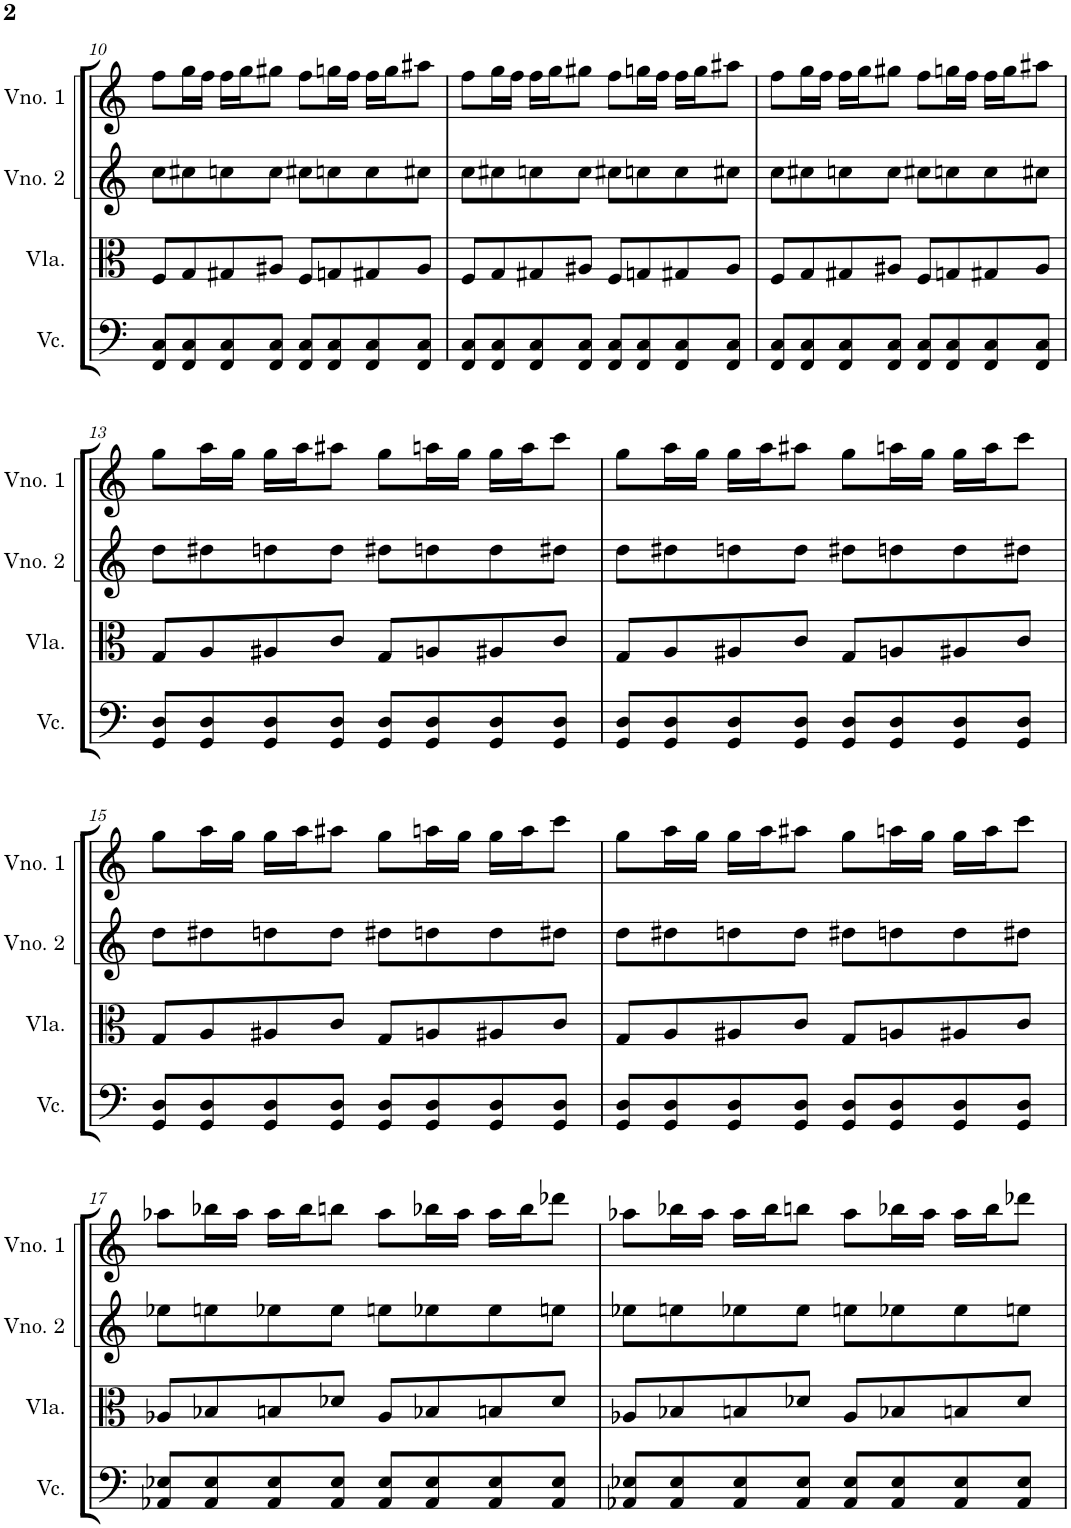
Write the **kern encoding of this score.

**kern	**kern	**kern	**kern
*part4	*part3	*part2	*part1
*staff4	*staff3	*staff2	*staff1
*I"Violoncelo	*I"Viola	*I"Violino 2	*I"Violino 1
*I'Vc.	*I'Vla.	*I'Vno. 2	*I'Vno. 1
!!LO:PB:g=z
*clefF4	*clefC3	*clefG2	*clefG2
*k[]	*k[]	*k[]	*k[]
*M4/4	*M4/4	*M4/4	*M4/4
=10	=10	=10	=10
8FF/ 8C/L	8F/L	8cc\L	8ff\L
8FF/ 8C/	8G/	8cc#X\	16gg\L
.	.	.	16ff\JJ
8FF/ 8C/	8G#X/	8ccn\	16ff\LL
.	.	.	16gg\J
8FF/ 8C/J	8A#X/J	8cc\J	8gg#X\J
8FF/ 8C/L	8F/L	8cc#X\L	8ff\L
8FF/ 8C/	8Gn/	8ccn\	16ggn\L
.	.	.	16ff\JJ
8FF/ 8C/	8G#X/	8cc\	16ff\LL
.	.	.	16gg\J
8FF/ 8C/J	8A#/J	8cc#X\J	8aa#X\J
=11	=11	=11	=11
8FF/ 8C/L	8F/L	8cc\L	8ff\L
8FF/ 8C/	8G/	8cc#X\	16gg\L
.	.	.	16ff\JJ
8FF/ 8C/	8G#X/	8ccn\	16ff\LL
.	.	.	16gg\J
8FF/ 8C/J	8A#X/J	8cc\J	8gg#X\J
8FF/ 8C/L	8F/L	8cc#X\L	8ff\L
8FF/ 8C/	8Gn/	8ccn\	16ggn\L
.	.	.	16ff\JJ
8FF/ 8C/	8G#X/	8cc\	16ff\LL
.	.	.	16gg\J
8FF/ 8C/J	8A#/J	8cc#X\J	8aa#X\J
=12	=12	=12	=12
8FF/ 8C/L	8F/L	8cc\L	8ff\L
8FF/ 8C/	8G/	8cc#X\	16gg\L
.	.	.	16ff\JJ
8FF/ 8C/	8G#X/	8ccn\	16ff\LL
.	.	.	16gg\J
8FF/ 8C/J	8A#X/J	8cc\J	8gg#X\J
8FF/ 8C/L	8F/L	8cc#X\L	8ff\L
8FF/ 8C/	8Gn/	8ccn\	16ggn\L
.	.	.	16ff\JJ
8FF/ 8C/	8G#X/	8cc\	16ff\LL
.	.	.	16gg\J
8FF/ 8C/J	8A#/J	8cc#X\J	8aa#X\J
!!LO:LB:g=z
=13	=13	=13	=13
8GG/ 8D/L	8G/L	8dd\L	8gg\L
8GG/ 8D/	8A/	8dd#X\	16aa\L
.	.	.	16gg\JJ
8GG/ 8D/	8A#X/	8ddn\	16gg\LL
.	.	.	16aa\J
8GG/ 8D/J	8c/J	8dd\J	8aa#X\J
8GG/ 8D/L	8G/L	8dd#X\L	8gg\L
8GG/ 8D/	8An/	8ddn\	16aan\L
.	.	.	16gg\JJ
8GG/ 8D/	8A#X/	8dd\	16gg\LL
.	.	.	16aa\J
8GG/ 8D/J	8c/J	8dd#X\J	8ccc\J
=14	=14	=14	=14
8GG/ 8D/L	8G/L	8dd\L	8gg\L
8GG/ 8D/	8A/	8dd#X\	16aa\L
.	.	.	16gg\JJ
8GG/ 8D/	8A#X/	8ddn\	16gg\LL
.	.	.	16aa\J
8GG/ 8D/J	8c/J	8dd\J	8aa#X\J
8GG/ 8D/L	8G/L	8dd#X\L	8gg\L
8GG/ 8D/	8An/	8ddn\	16aan\L
.	.	.	16gg\JJ
8GG/ 8D/	8A#X/	8dd\	16gg\LL
.	.	.	16aa\J
8GG/ 8D/J	8c/J	8dd#X\J	8ccc\J
!!LO:LB:g=z
=15	=15	=15	=15
8GG/ 8D/L	8G/L	8dd\L	8gg\L
8GG/ 8D/	8A/	8dd#X\	16aa\L
.	.	.	16gg\JJ
8GG/ 8D/	8A#X/	8ddn\	16gg\LL
.	.	.	16aa\J
8GG/ 8D/J	8c/J	8dd\J	8aa#X\J
8GG/ 8D/L	8G/L	8dd#X\L	8gg\L
8GG/ 8D/	8An/	8ddn\	16aan\L
.	.	.	16gg\JJ
8GG/ 8D/	8A#X/	8dd\	16gg\LL
.	.	.	16aa\J
8GG/ 8D/J	8c/J	8dd#X\J	8ccc\J
=16	=16	=16	=16
8GG/ 8D/L	8G/L	8dd\L	8gg\L
8GG/ 8D/	8A/	8dd#X\	16aa\L
.	.	.	16gg\JJ
8GG/ 8D/	8A#X/	8ddn\	16gg\LL
.	.	.	16aa\J
8GG/ 8D/J	8c/J	8dd\J	8aa#X\J
8GG/ 8D/L	8G/L	8dd#X\L	8gg\L
8GG/ 8D/	8An/	8ddn\	16aan\L
.	.	.	16gg\JJ
8GG/ 8D/	8A#X/	8dd\	16gg\LL
.	.	.	16aa\J
8GG/ 8D/J	8c/J	8dd#X\J	8ccc\J
!!LO:LB:g=z
=17	=17	=17	=17
8AA-X/ 8E-X/L	8A-X/L	8ee-X\L	8aa-X\L
8AA-/ 8E-/	8B-X/	8een\	16bb-X\L
.	.	.	16aa-\JJ
8AA-/ 8E-/	8Bn/	8ee-X\	16aa-\LL
.	.	.	16bb-\J
8AA-/ 8E-/J	8d-X/J	8ee-\J	8bbn\J
8AA-/ 8E-/L	8A-/L	8een\L	8aa-\L
8AA-/ 8E-/	8B-X/	8ee-X\	16bb-X\L
.	.	.	16aa-\JJ
8AA-/ 8E-/	8Bn/	8ee-\	16aa-\LL
.	.	.	16bb-\J
8AA-/ 8E-/J	8d-/J	8een\J	8ddd-X\J
=18	=18	=18	=18
8AA-X/ 8E-X/L	8A-X/L	8ee-X\L	8aa-X\L
8AA-/ 8E-/	8B-X/	8een\	16bb-X\L
.	.	.	16aa-\JJ
8AA-/ 8E-/	8Bn/	8ee-X\	16aa-\LL
.	.	.	16bb-\J
8AA-/ 8E-/J	8d-X/J	8ee-\J	8bbn\J
8AA-/ 8E-/L	8A-/L	8een\L	8aa-\L
8AA-/ 8E-/	8B-X/	8ee-X\	16bb-X\L
.	.	.	16aa-\JJ
8AA-/ 8E-/	8Bn/	8ee-\	16aa-\LL
.	.	.	16bb-\J
8AA-/ 8E-/J	8d-/J	8een\J	8ddd-X\J
=	=	=	=
*-	*-	*-	*-
